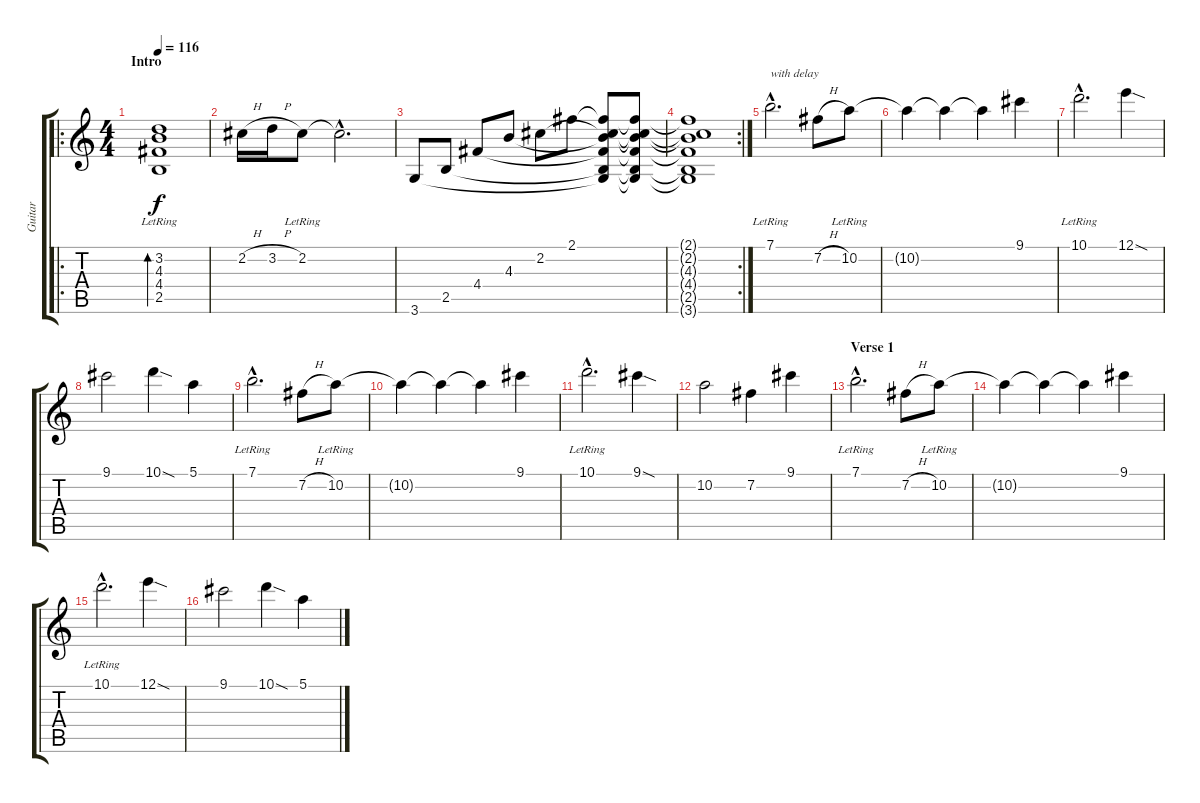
\track ("Guitar" "Guitar") {instrument electricguitarclean}
\staff {score tabs}
\tuning (E4 B3 G3 D3 A2 E2) {hide}
\ro
\ts (4 4)
\section ("" "Intro")
\tempo 116
\clef g2
\ks c
(3.2{lr} 4.3{lr} 4.4{lr} 2.5{lr}).1{bd 240 dy f instrument electricguitarclean} |
2.2{h}.16 3.2{h}.16 2.2{lr}.8 2.2{hac t}.2{d} |
3.6.8 2.5.8 4.4.8 4.3.8 2.2.8 2.1.8 (2.1{t} 2.2{t} 4.3{t} 4.4{t} 2.5{t} 3.6{t}).8 (2.1{t} 2.2{t} 4.3{t} 4.4{t} 2.5{t} 3.6{t}).8 |
\rc 2
(2.1{t} 2.2{t} 4.3{t} 4.4{t} 2.5{t} 3.6{t}).1 |
7.1{hac lr}.2{d txt "with delay"} 7.2{h}.8 10.2{lr}.8 |
10.2{t}.4 10.2{t}.4 10.2{t}.4 9.1.4 |
10.1{hac lr}.2{d} 12.1{sod}.4 |
9.1.2 10.1{sod}.4 5.1.4 |
7.1{hac lr}.2{d} 7.2{h}.8 10.2{lr}.8 |
10.2{t}.4 10.2{t}.4 10.2{t}.4 9.1.4 |
10.1{hac lr}.2{d} 9.1{sod}.4 |
10.2.2 7.2.4 9.1.4 |
\section ("" "Verse 1")
7.1{hac lr}.2{d} 7.2{h}.8 10.2{lr}.8 |
10.2{t}.4 10.2{t}.4 10.2{t}.4 9.1.4 |
10.1{hac lr}.2{d} 12.1{sod}.4 |
9.1.2 10.1{sod}.4 5.1.4
